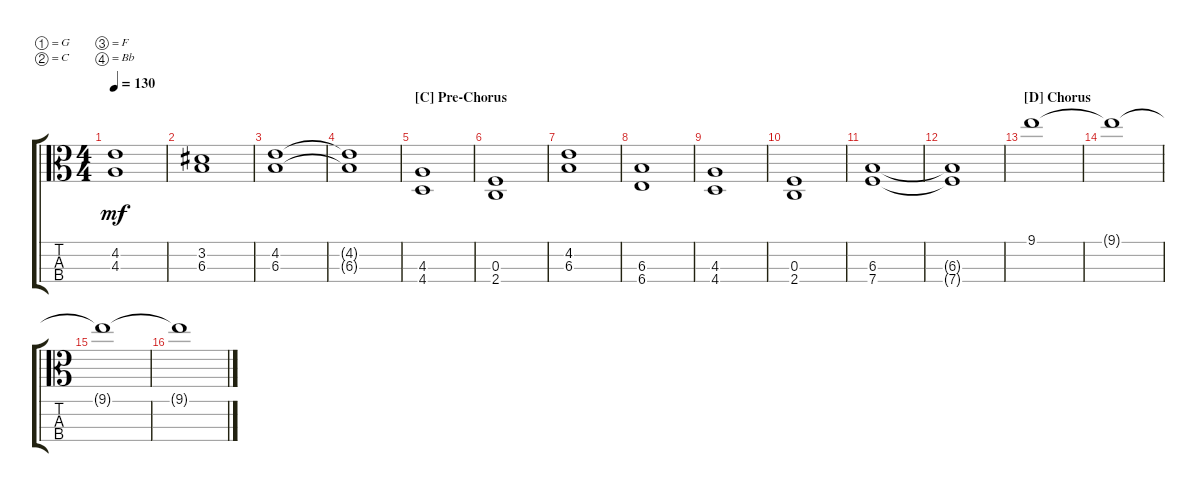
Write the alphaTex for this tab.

\defaultSystemsLayout 4
\bracketExtendMode groupsimilarinstruments
\singleTrackTrackNamePolicy hidden
\multiTrackTrackNamePolicy hidden
\firstSystemTrackNameOrientation horizontal
\otherSystemsTrackNameOrientation horizontal
\track ("Viola" "Viola") {instrument viola}
\staff {score tabs}
\tuning (G4 C4 F3 Bb2)
\ts (4 4)
\tempo 130
\clef c3
\scale
1.03909
\ks c
(4.2 4.3).1{dy mf} |
\scale
0.960908 (3.2 6.3).1 |
\scale
1.03909 (4.2 6.3).1 |
\scale
0.960908 (6.3{t} 4.2{t}).1 |
\section ("C" "Pre-Chorus")
\scale
1.03909 (4.3 4.4).1 |
\scale
0.960908 (2.4 0.3).1 |
\scale
1.03909 (6.3 4.2).1 |
\scale
0.960908 (6.3 6.4).1 |
\scale
1.03909 (4.3 4.4).1 |
\scale
0.960908 (2.4 0.3).1 |
\scale
1.03909 (6.3 7.4).1 |
\scale
0.960908 (6.3{t} 7.4{t}).1 |
\section ("D" "Chorus")
\scale
1.03909 9.1.1 |
\scale
0.960908 9.1{t}.1 |
\scale
1.03909 9.1{t}.1 |
\scale
0.960908 9.1{t}.1
